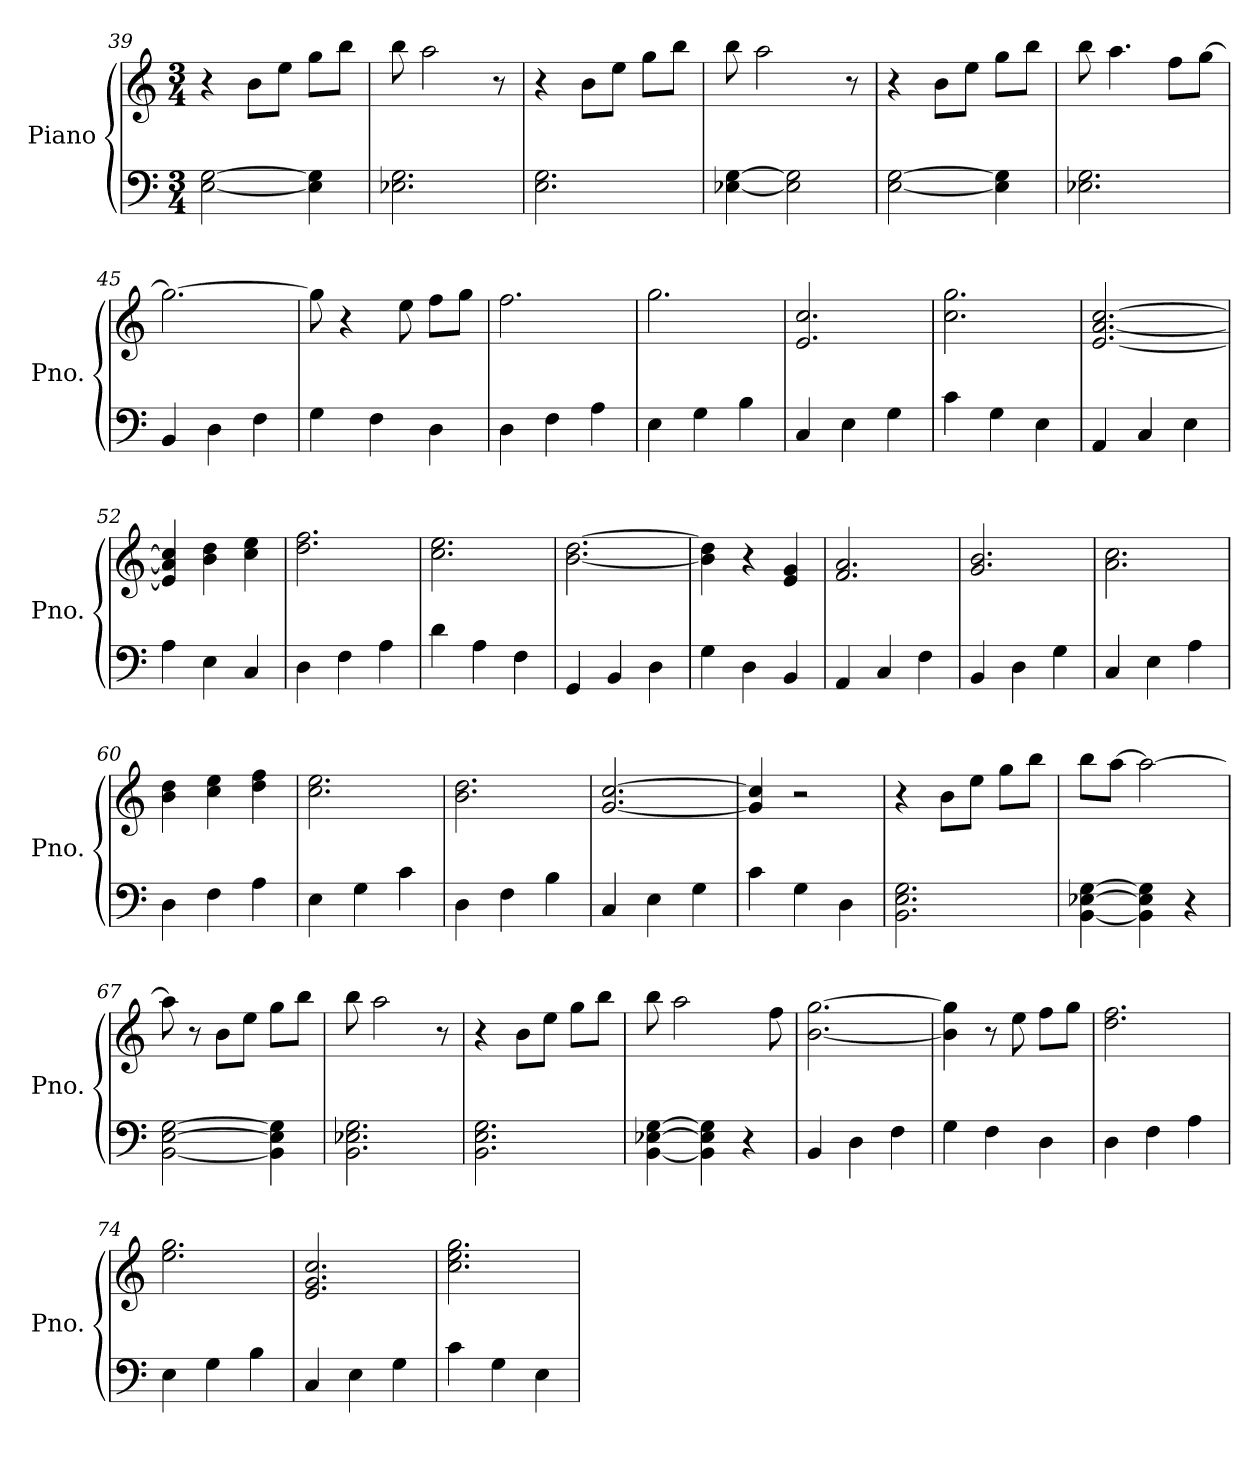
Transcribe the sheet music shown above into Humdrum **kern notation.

**kern	**kern
*part1	*part1
*staff2	*staff1
*I"Piano	*
*I'Pno.	*
*clefF4	*clefG2
*k[]	*k[]
*M3/4	*M3/4
=39	=39
[2E\ [2G\	4r
.	8b\L
.	8ee\J
4E\] 4G\]	8gg\L
.	8bb\J
=40	=40
2.E-X\ 2.G\	8bb\
.	2aa\
.	8r
=41	=41
2.E\ 2.G\	4r
.	8b\L
.	8ee\J
.	8gg\L
.	8bb\J
=42	=42
[4E-X\ [4G\	8bb\
.	2aa\
2E-\] 2G\]	.
.	8r
=43	=43
[2E\ [2G\	4r
.	8b\L
.	8ee\J
4E\] 4G\]	8gg\L
.	8bb\J
!!LO:LB:g=z
=44	=44
2.E-X\ 2.G\	8bb\
.	4.aa\
.	8ff\L
.	[8gg\J
=45	=45
4BB/	2.gg\_
4D\	.
4F\	.
=46	=46
4G\	8gg\]
.	4r
4F\	.
.	8ee\
4D\	8ff\L
.	8gg\J
=47	=47
4D\	2.ff\
4F\	.
4A\	.
=48	=48
4E\	2.gg\
4G\	.
4B\	.
=49	=49
4C/	2.e/ 2.cc/
4E\	.
4G\	.
=50	=50
4c\	2.cc\ 2.gg\
4G\	.
4E\	.
=51	=51
4AA/	[2.e/ [2.a/ [2.cc/
4C/	.
4E\	.
=52	=52
4A\	4e/] 4a/] 4cc/]
4E\	4b\ 4dd\
4C/	4cc\ 4ee\
=53	=53
4D\	2.dd\ 2.ff\
4F\	.
4A\	.
!!LO:PB:g=z
=54	=54
4d\	2.cc\ 2.ee\
4A\	.
4F\	.
=55	=55
4GG/	[2.b\ [2.dd\
4BB/	.
4D\	.
=56	=56
4G\	4b\] 4dd\]
4D\	4r
4BB/	4e/ 4g/
=57	=57
4AA/	2.f/ 2.a/
4C/	.
4F\	.
=58	=58
4BB/	2.g/ 2.b/
4D\	.
4G\	.
=59	=59
4C/	2.a\ 2.cc\
4E\	.
4A\	.
=60	=60
4D\	4b\ 4dd\
4F\	4cc\ 4ee\
4A\	4dd\ 4ff\
=61	=61
4E\	2.cc\ 2.ee\
4G\	.
4c\	.
=62	=62
4D\	2.b\ 2.dd\
4F\	.
4B\	.
=63	=63
4C/	[2.g/ [2.cc/
4E\	.
4G\	.
=64	=64
4c\	4g/] 4cc/]
4G\	2r
4D\	.
!!LO:LB:g=z
=65	=65
2.BB\ 2.E\ 2.G\	4r
.	8b\L
.	8ee\J
.	8gg\L
.	8bb\J
=66	=66
[4BB\ [4E-X\ [4G\	8bb\L
.	[8aa\J
4BB\] 4E-\] 4G\]	2aa\_
4r	.
=67	=67
[2BB\ [2E\ [2G\	8aa\]
.	8r
.	8b\L
.	8ee\J
4BB\] 4E\] 4G\]	8gg\L
.	8bb\J
=68	=68
2.BB\ 2.E-X\ 2.G\	8bb\
.	2aa\
.	8r
=69	=69
2.BB\ 2.E\ 2.G\	4r
.	8b\L
.	8ee\J
.	8gg\L
.	8bb\J
=70	=70
[4BB\ [4E-X\ [4G\	8bb\
.	2aa\
4BB\] 4E-\] 4G\]	.
4r	.
.	8ff\
=71	=71
4BB/	[2.b\ [2.gg\
4D\	.
4F\	.
=72	=72
4G\	4b\] 4gg\]
4F\	8r
.	8ee\
4D\	8ff\L
.	8gg\J
!!LO:LB:g=z
=73	=73
4D\	2.dd\ 2.ff\
4F\	.
4A\	.
=74	=74
4E\	2.ee\ 2.gg\
4G\	.
4B\	.
=75	=75
4C/	2.e/ 2.g/ 2.cc/
4E\	.
4G\	.
=76	=76
4c\	2.cc\ 2.ee\ 2.gg\
4G\	.
4E\	.
=	=
*-	*-
